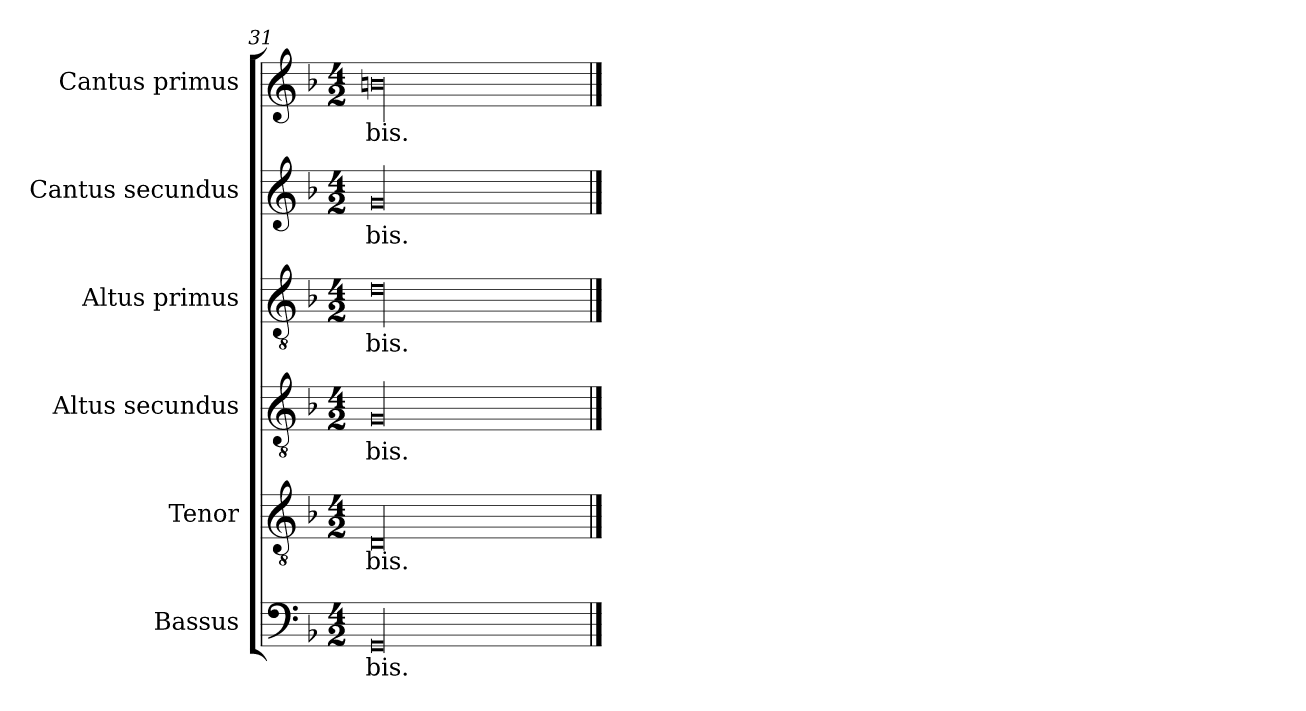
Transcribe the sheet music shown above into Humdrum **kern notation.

**kern	**text	**kern	**text	**kern	**text	**kern	**text	**kern	**text	**kern	**text
*part6	*part6	*part5	*part5	*part4	*part4	*part3	*part3	*part2	*part2	*part1	*part1
*staff6	*staff6	*staff5	*staff5	*staff4	*staff4	*staff3	*staff3	*staff2	*staff2	*staff1	*staff1
*I"Bassus	*	*I"Tenor	*	*I"Altus secundus	*	*I"Altus primus	*	*I"Cantus secundus	*	*I"Cantus primus	*
*I'B.	*	*I'T.	*	*	*	*I'A. I	*	*	*	*I'C. I	*
*clefF4	*	*clefGv2	*	*clefGv2	*	*clefGv2	*	*clefG2	*	*clefG2	*
*	*	*ITrd7c12	*	*ITrd7c12	*	*ITrd7c12	*	*	*	*	*
*k[b-]	*	*k[b-]	*	*k[b-]	*	*k[b-]	*	*k[b-]	*	*k[b-]	*
*d:	*	*d:	*	*d:	*	*d:	*	*d:	*	*d:	*
*M4/2	*	*M4/2	*	*M4/2	*	*M4/2	*	*M4/2	*	*M4/2	*
=31	=31	=31	=31	=31	=31	=31	=31	=31	=31	=31	=31
!	!LO:LY:b:color=#000000	!	!	!	!	!	!	!	!	!	!
!	!	!	!LO:LY:b:color=#000000	!	!	!	!	!	!	!	!
!	!	!	!	!	!LO:LY:b:color=#000000	!	!	!	!	!	!
!	!	!	!	!	!	!	!LO:LY:b:color=#000000	!	!	!	!
!	!	!	!	!	!	!	!	!	!LO:LY:b:color=#000000	!	!
!	!	!	!	!	!	!	!	!	!	!	!LO:LY:b:color=#000000
00GGi	-bis.	00DDi	-bis.	00GGi	-bis.	00Di	-bis.	00gi	-bis.	00bni	-bis.
==	==	==	==	==	==	==	==	==	==	==	==
*-	*-	*-	*-	*-	*-	*-	*-	*-	*-	*-	*-
